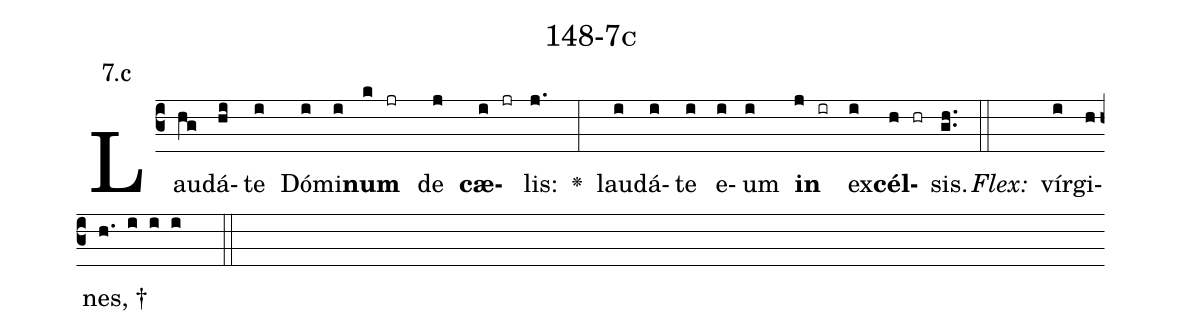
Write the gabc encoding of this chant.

name: 148-7c;
annotation: 7.c;
%%
(c3)Lau(hg)dá(hi)te(i) Dó(i)mi(i)<b>num</b>(k jr) de(j) <b>cæ</b>(i jr)lis:(j.) <v>\greheightstar</v>(:) lau(i)dá(i)te(i) e(i)um(i) <b>in</b>(j ir) ex(i)<b>cél</b>(h hr)sis.(gh..) (::)
<i>Flex:</i>()  vír(i)gi(h)nes, †(h. i i i  ::)

%E(i) u(i) o(j) u(i) a(h) e.(gh..) (::)
